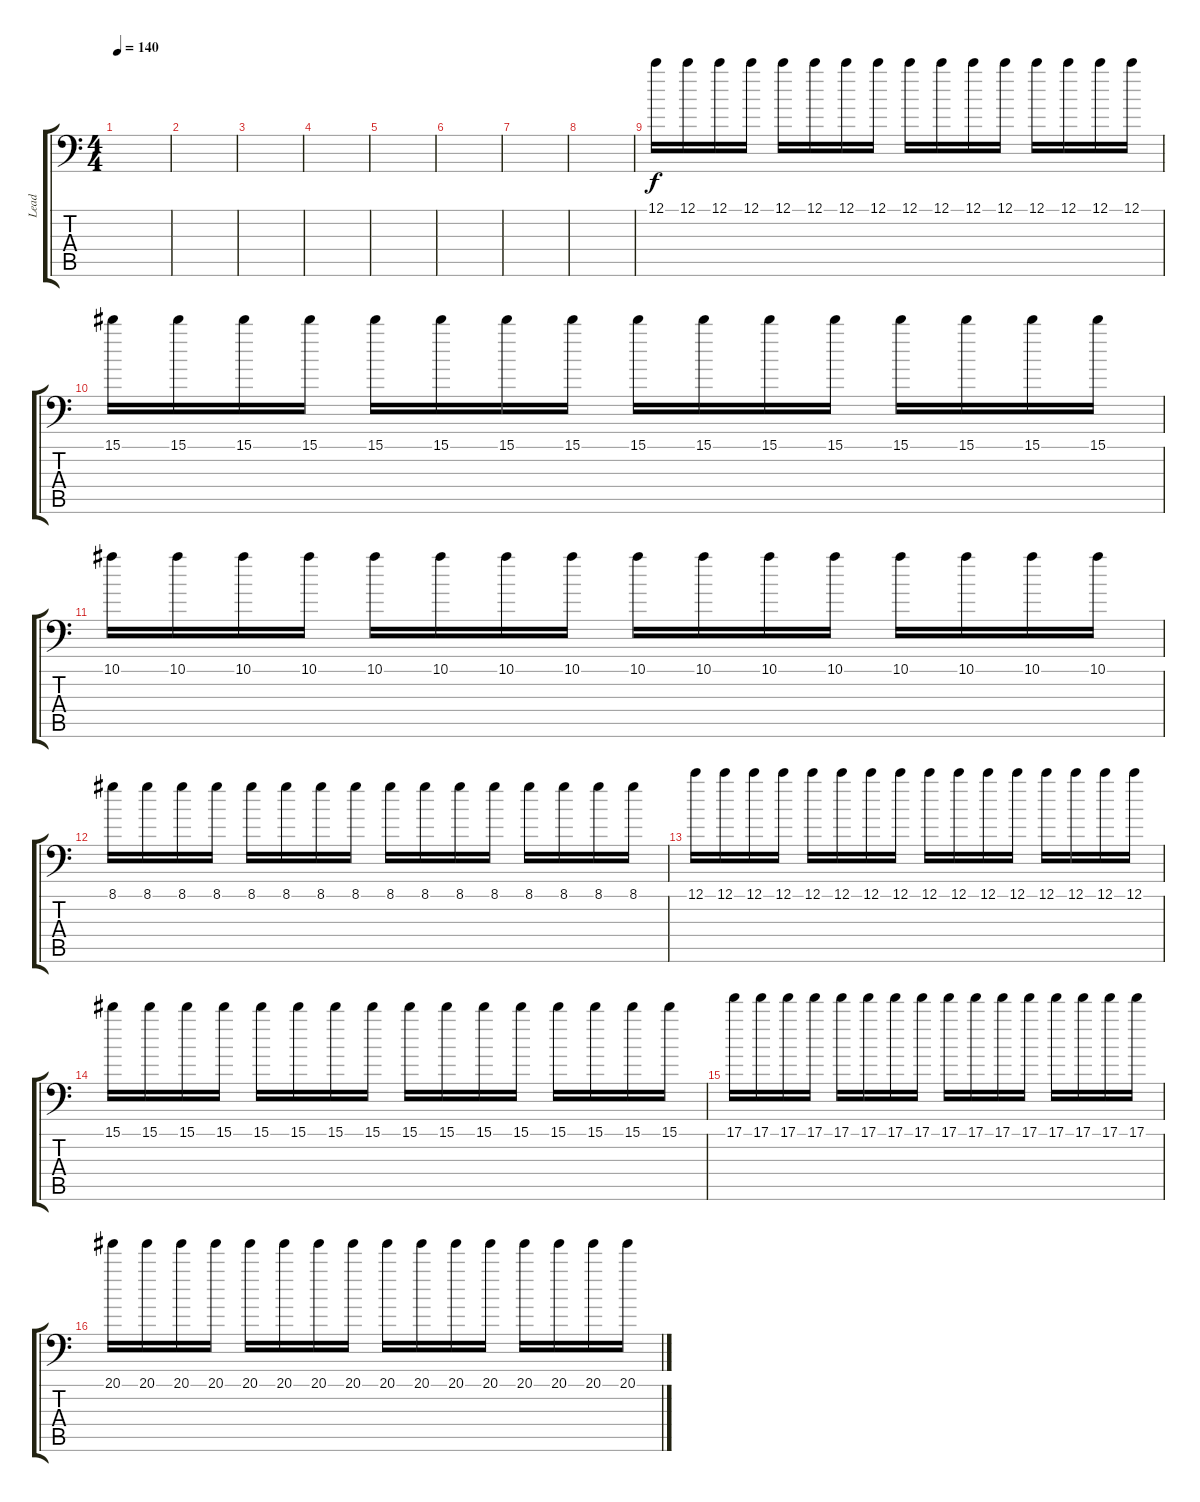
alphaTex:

\track ("Lead" "Lead") {instrument distortionguitar}
\staff {score tabs}
\tuning (C4 G3 Eb3 Bb2 F2 Bb1) {hide}
\ts (4 4)
\tempo 140
\clef f4
\ks c
|
|
|
|
|
|
|
|
12.1.16 12.1.16 12.1.16 12.1.16 12.1.16 12.1.16 12.1.16 12.1.16 12.1.16 12.1.16 12.1.16 12.1.16 12.1.16 12.1.16 12.1.16 12.1.16 |
15.1.16 15.1.16 15.1.16 15.1.16 15.1.16 15.1.16 15.1.16 15.1.16 15.1.16 15.1.16 15.1.16 15.1.16 15.1.16 15.1.16 15.1.16 15.1.16 |
10.1.16 10.1.16 10.1.16 10.1.16 10.1.16 10.1.16 10.1.16 10.1.16 10.1.16 10.1.16 10.1.16 10.1.16 10.1.16 10.1.16 10.1.16 10.1.16 |
8.1.16 8.1.16 8.1.16 8.1.16 8.1.16 8.1.16 8.1.16 8.1.16 8.1.16 8.1.16 8.1.16 8.1.16 8.1.16 8.1.16 8.1.16 8.1.16 |
12.1.16 12.1.16 12.1.16 12.1.16 12.1.16 12.1.16 12.1.16 12.1.16 12.1.16 12.1.16 12.1.16 12.1.16 12.1.16 12.1.16 12.1.16 12.1.16 |
15.1.16 15.1.16 15.1.16 15.1.16 15.1.16 15.1.16 15.1.16 15.1.16 15.1.16 15.1.16 15.1.16 15.1.16 15.1.16 15.1.16 15.1.16 15.1.16 |
17.1.16 17.1.16 17.1.16 17.1.16 17.1.16 17.1.16 17.1.16 17.1.16 17.1.16 17.1.16 17.1.16 17.1.16 17.1.16 17.1.16 17.1.16 17.1.16 |
20.1.16 20.1.16 20.1.16 20.1.16 20.1.16 20.1.16 20.1.16 20.1.16 20.1.16 20.1.16 20.1.16 20.1.16 20.1.16 20.1.16 20.1.16 20.1.16
